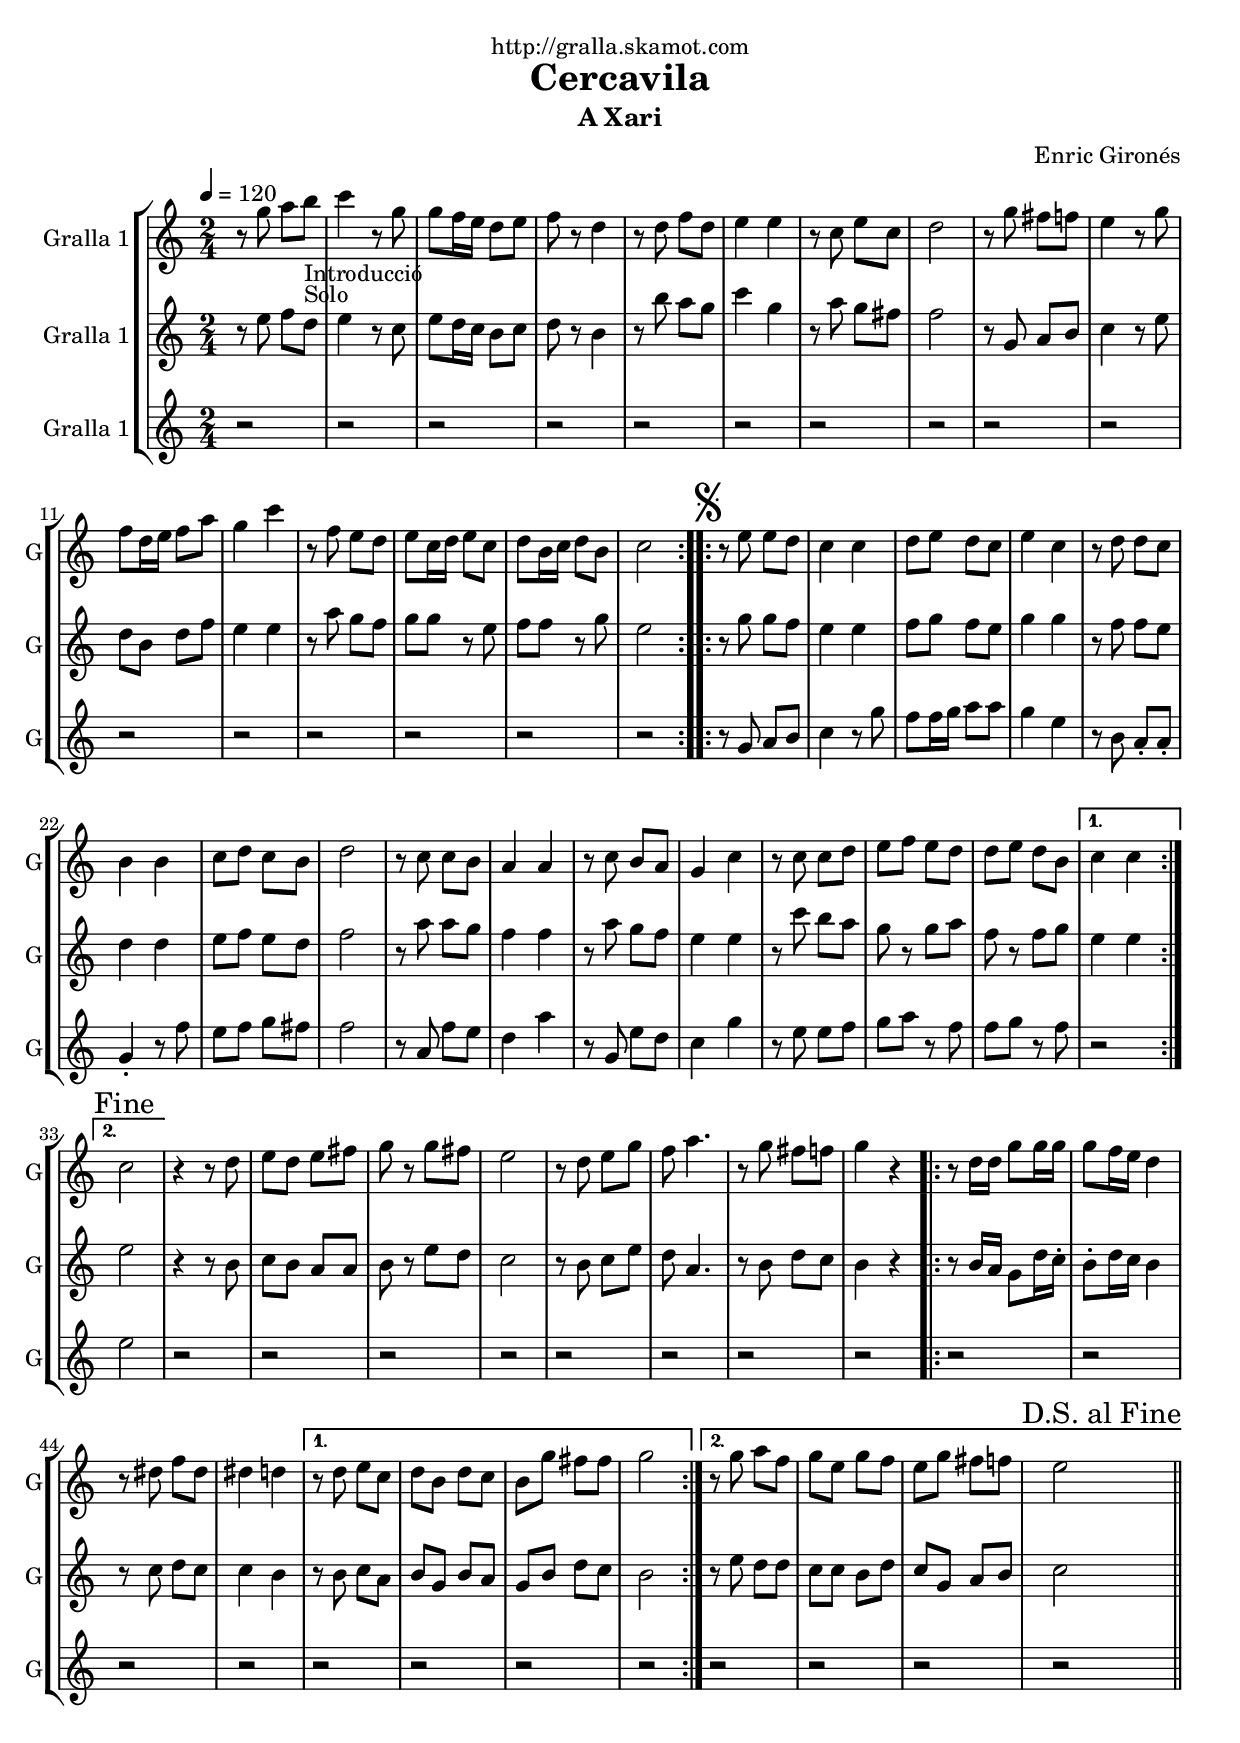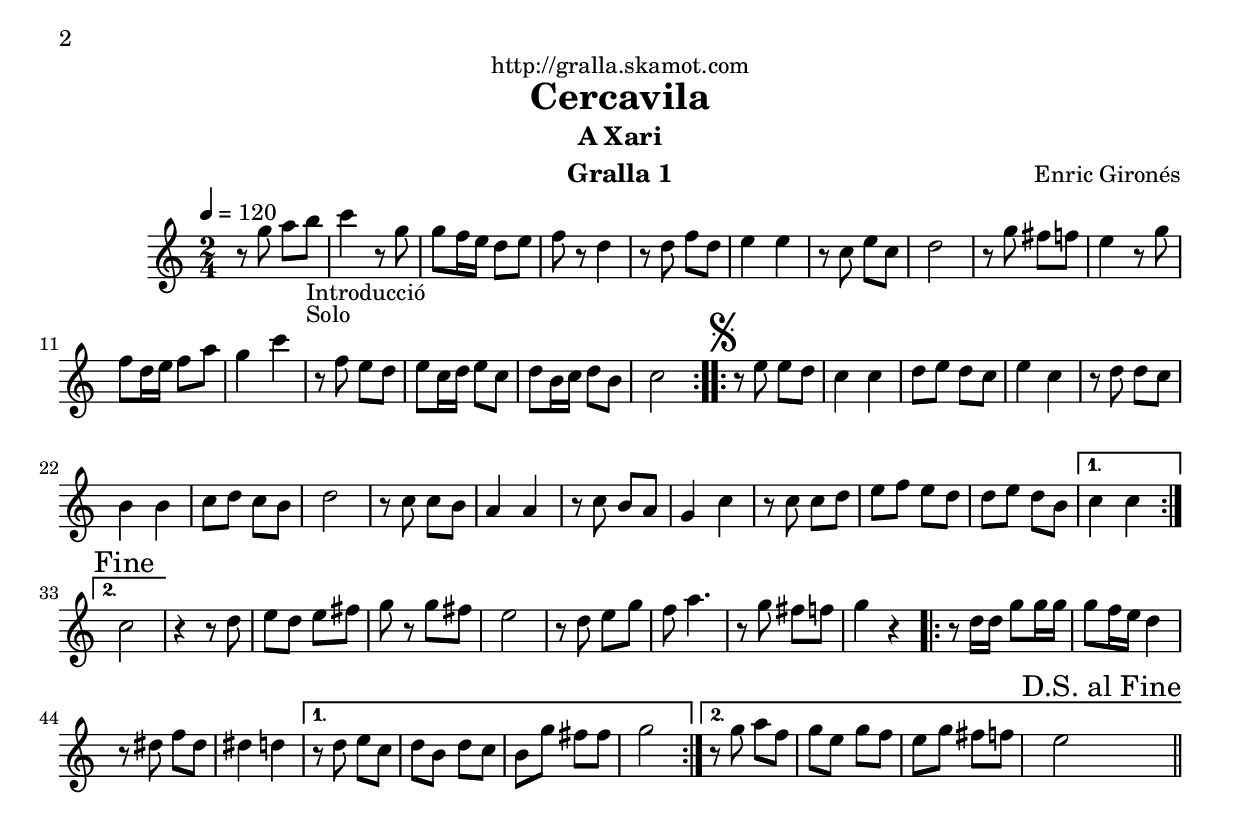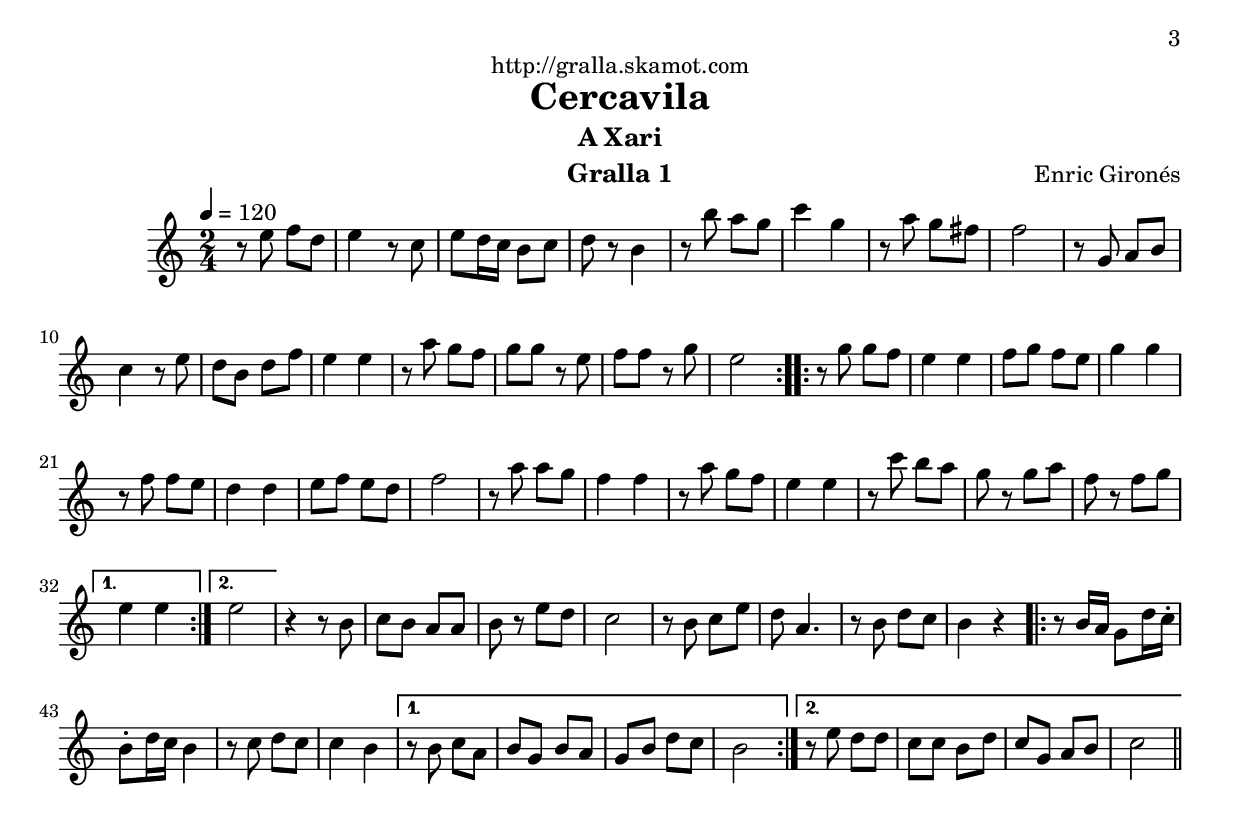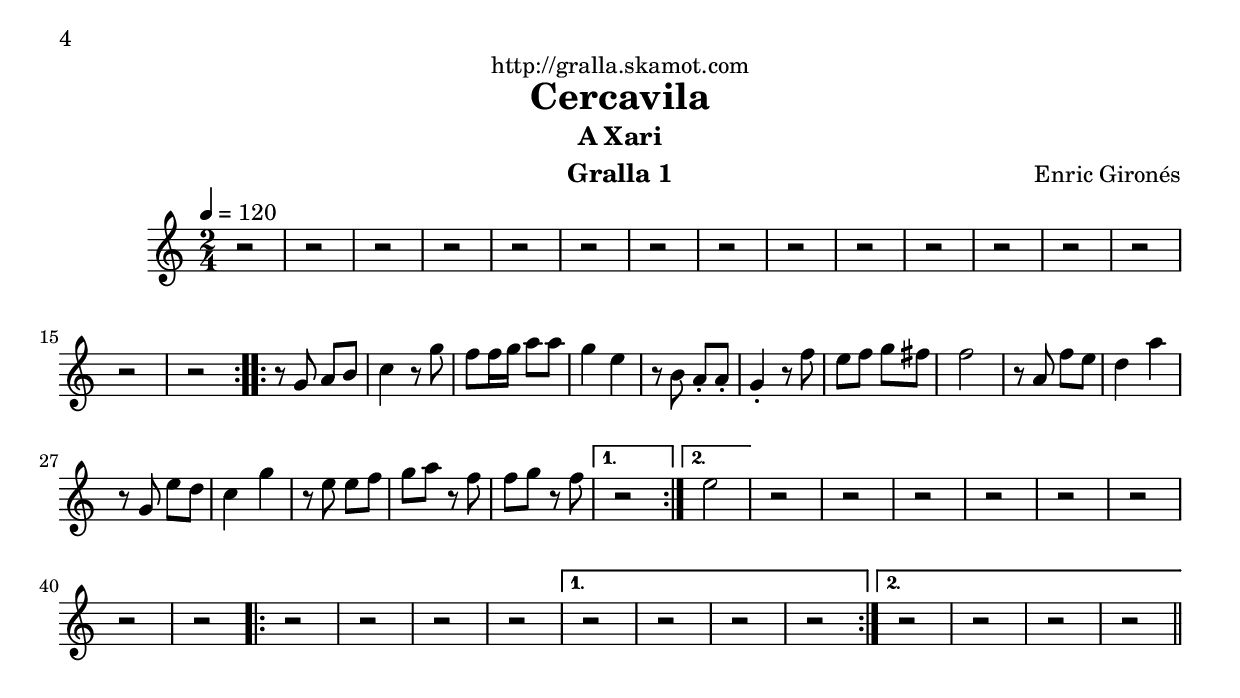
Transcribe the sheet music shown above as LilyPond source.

\version "2.16.2"

\header {
  dedication="http://gralla.skamot.com"
  title="Cercavila"
  subtitle="A Xari"
  subsubtitle=""
  poet=""
  meter=""
  piece=""
  composer="Enric Gironés"
  arranger=""
  opus=""
  instrument=""
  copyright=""
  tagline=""
}

liniaroAa =
\relative g''
{
  \tempo 4=120
  \clef treble
  \key c \major
  \time 2/4
  \repeat volta 2 { r8 g a b _"Introducció" _"Solo"  |
  c4 r8 g  |
  g8 f16 e d8 e  |
  f8 r d4  |
  %05
  r8 d f d  |
  e4 e  |
  r8 c e c  |
  d2  |
  r8 g fis f  |
  %10
  e4 r8 g  |
  f8 d16 e f8 a  |
  g4 c  |
  r8 f, e d  |
  e8 c16 d e8 c  |
  %15
  d8 b16 c d8 b  |
  c2  | }
  \repeat volta 2 { \mark \markup {\musicglyph #"scripts.segno"} r8 e e  d  |
  c4 c  |
  d8 e d c  |
  %20
  e4 c  |
  r8 d d c  |
  b4 b  |
  c8 d c b  |
  d2  |
  %25
  r8 c c b  |
  a4 a  |
  r8 c b a  |
  g4 c  |
  r8 c c d  |
  %30
  e8 f e d  |
  d8 e d b }
  \alternative { { c4 c }
  { \mark "Fine" c2 } }
  r4 r8  d   |
  %35
  e8 d e fis  |
  g8 r g fis  |
  e2  |
  r8 d e g  |
  f8 a4.  |
  %40
  r8 g fis f  |
  g4 r  |
  \repeat volta 2 { r8 d16 d g8 g16 g  |
  g8 f16 e d4  |
  r8 dis f dis  |
  %45
  dis4 d }
  \alternative { { r8 d e c  |
  d8 b d c  |
  b8 g' fis fis  |
  g2 }
  %50
  { r8 g a f  |
  g8 e g f  |
  e8 g fis f  |
  \mark "D.S. al Fine" e2 } } \bar "||"
}

liniaroAb =
\relative e''
{
  \tempo 4=120
  \clef treble
  \key c \major
  \time 2/4
  \repeat volta 2 { r8 e f d  |
  e4 r8 c  |
  e8 d16 c b8 c  |
  d8 r b4  |
  %05
  r8 b' a g  |
  c4 g  |
  r8 a g fis  |
  f2  |
  r8 g, a b  |
  %10
  c4 r8 e  |
  d8 b d f  |
  e4 e  |
  r8 a g f  |
  g8 g r e  |
  %15
  f8 f r g  |
  e2  | }
  \repeat volta 2 { r8 g g f  |
  e4 e  |
  f8 g f e  |
  %20
  g4 g  |
  r8 f f e  |
  d4 d  |
  e8 f e d  |
  f2  |
  %25
  r8 a a g  |
  f4 f  |
  r8 a g f  |
  e4 e  |
  r8 c' b a  |
  %30
  g8 r g a  |
  f8 r f g }
  \alternative { { e4 e }
  { e2 } }
  r4 r8 b  |
  %35
  c8 b a a  |
  b8 r e d  |
  c2  |
  r8 b c e  |
  d8 a4.  |
  %40
  r8 b d c  |
  b4 r  |
  \repeat volta 2 { r8 b16 a g8 d'16 c -.  |
  b8 -. d16 c b4  |
  r8 c d c  |
  %45
  c4 b }
  \alternative { { r8 b c a  |
  b8 g b a  |
  g8 b d c  |
  b2 }
  %50
  { r8 e d d  |
  c8 c b d  |
  c8 g a b  |
  c2 } } \bar "||"
}

liniaroAc =
\relative g'
{
  \tempo 4=120
  \clef treble
  \key c \major
  \time 2/4
  \repeat volta 2 { r2  |
  r2  |
  r2  |
  r2  |
  %05
  r2  |
  r2  |
  r2  |
  r2  |
  r2  |
  %10
  r2  |
  r2  |
  r2  |
  r2  |
  r2  |
  %15
  r2  |
  r2  | }
  \repeat volta 2 { r8 g a b  |
  c4 r8 g'  |
  f8 f16 g a8 a  |
  %20
  g4 e  |
  r8 b a -. a -.  |
  g4 -. r8 f'  |
  e8 f g fis  |
  f2  |
  %25
  r8 a, f' e  |
  d4 a'  |
  r8 g, e' d  |
  c4 g'  |
  r8 e e f  |
  %30
  g8 a r f  |
  f8 g r f }
  \alternative { { r2 }
  { e2 } }
  r2  |
  %35
  r2  |
  r2  |
  r2  |
  r2  |
  r2  |
  %40
  r2  |
  r2  |
  \repeat volta 2 { r2  |
  r2  |
  r2  |
  %45
  r2 }
  \alternative { { r2  |
  r2  |
  r2  |
  r2 }
  %50
  { r2  |
  r2  |
  r2  |
  r2 } } \bar "||"
}

\bookpart {
  \score {
    \new StaffGroup {
      \override Score.RehearsalMark #'self-alignment-X = #LEFT
      <<
        \new Staff \with {instrumentName = #"Gralla 1" shortInstrumentName = #"G"} \liniaroAa
        \new Staff \with {instrumentName = #"Gralla 1" shortInstrumentName = #"G"} \liniaroAb
        \new Staff \with {instrumentName = #"Gralla 1" shortInstrumentName = #"G"} \liniaroAc
      >>
    }
    \layout {}
  }
  \score { \unfoldRepeats
    \new StaffGroup {
      \override Score.RehearsalMark #'self-alignment-X = #LEFT
      <<
        \new Staff \with {instrumentName = #"Gralla 1" shortInstrumentName = #"G"} \liniaroAa
        \new Staff \with {instrumentName = #"Gralla 1" shortInstrumentName = #"G"} \liniaroAb
        \new Staff \with {instrumentName = #"Gralla 1" shortInstrumentName = #"G"} \liniaroAc
      >>
    }
    \midi {
      \set Staff.midiInstrument = "oboe"
      \set DrumStaff.midiInstrument = "drums"
    }
  }
}

\bookpart {
  \header {instrument="Gralla 1"}
  \score {
    \new StaffGroup {
      \override Score.RehearsalMark #'self-alignment-X = #LEFT
      <<
        \new Staff \liniaroAa
      >>
    }
    \layout {}
  }
  \score { \unfoldRepeats
    \new StaffGroup {
      \override Score.RehearsalMark #'self-alignment-X = #LEFT
      <<
        \new Staff \liniaroAa
      >>
    }
    \midi {
      \set Staff.midiInstrument = "oboe"
      \set DrumStaff.midiInstrument = "drums"
    }
  }
}

\bookpart {
  \header {instrument="Gralla 1"}
  \score {
    \new StaffGroup {
      \override Score.RehearsalMark #'self-alignment-X = #LEFT
      <<
        \new Staff \liniaroAb
      >>
    }
    \layout {}
  }
  \score { \unfoldRepeats
    \new StaffGroup {
      \override Score.RehearsalMark #'self-alignment-X = #LEFT
      <<
        \new Staff \liniaroAb
      >>
    }
    \midi {
      \set Staff.midiInstrument = "oboe"
      \set DrumStaff.midiInstrument = "drums"
    }
  }
}

\bookpart {
  \header {instrument="Gralla 1"}
  \score {
    \new StaffGroup {
      \override Score.RehearsalMark #'self-alignment-X = #LEFT
      <<
        \new Staff \liniaroAc
      >>
    }
    \layout {}
  }
  \score { \unfoldRepeats
    \new StaffGroup {
      \override Score.RehearsalMark #'self-alignment-X = #LEFT
      <<
        \new Staff \liniaroAc
      >>
    }
    \midi {
      \set Staff.midiInstrument = "oboe"
      \set DrumStaff.midiInstrument = "drums"
    }
  }
}

